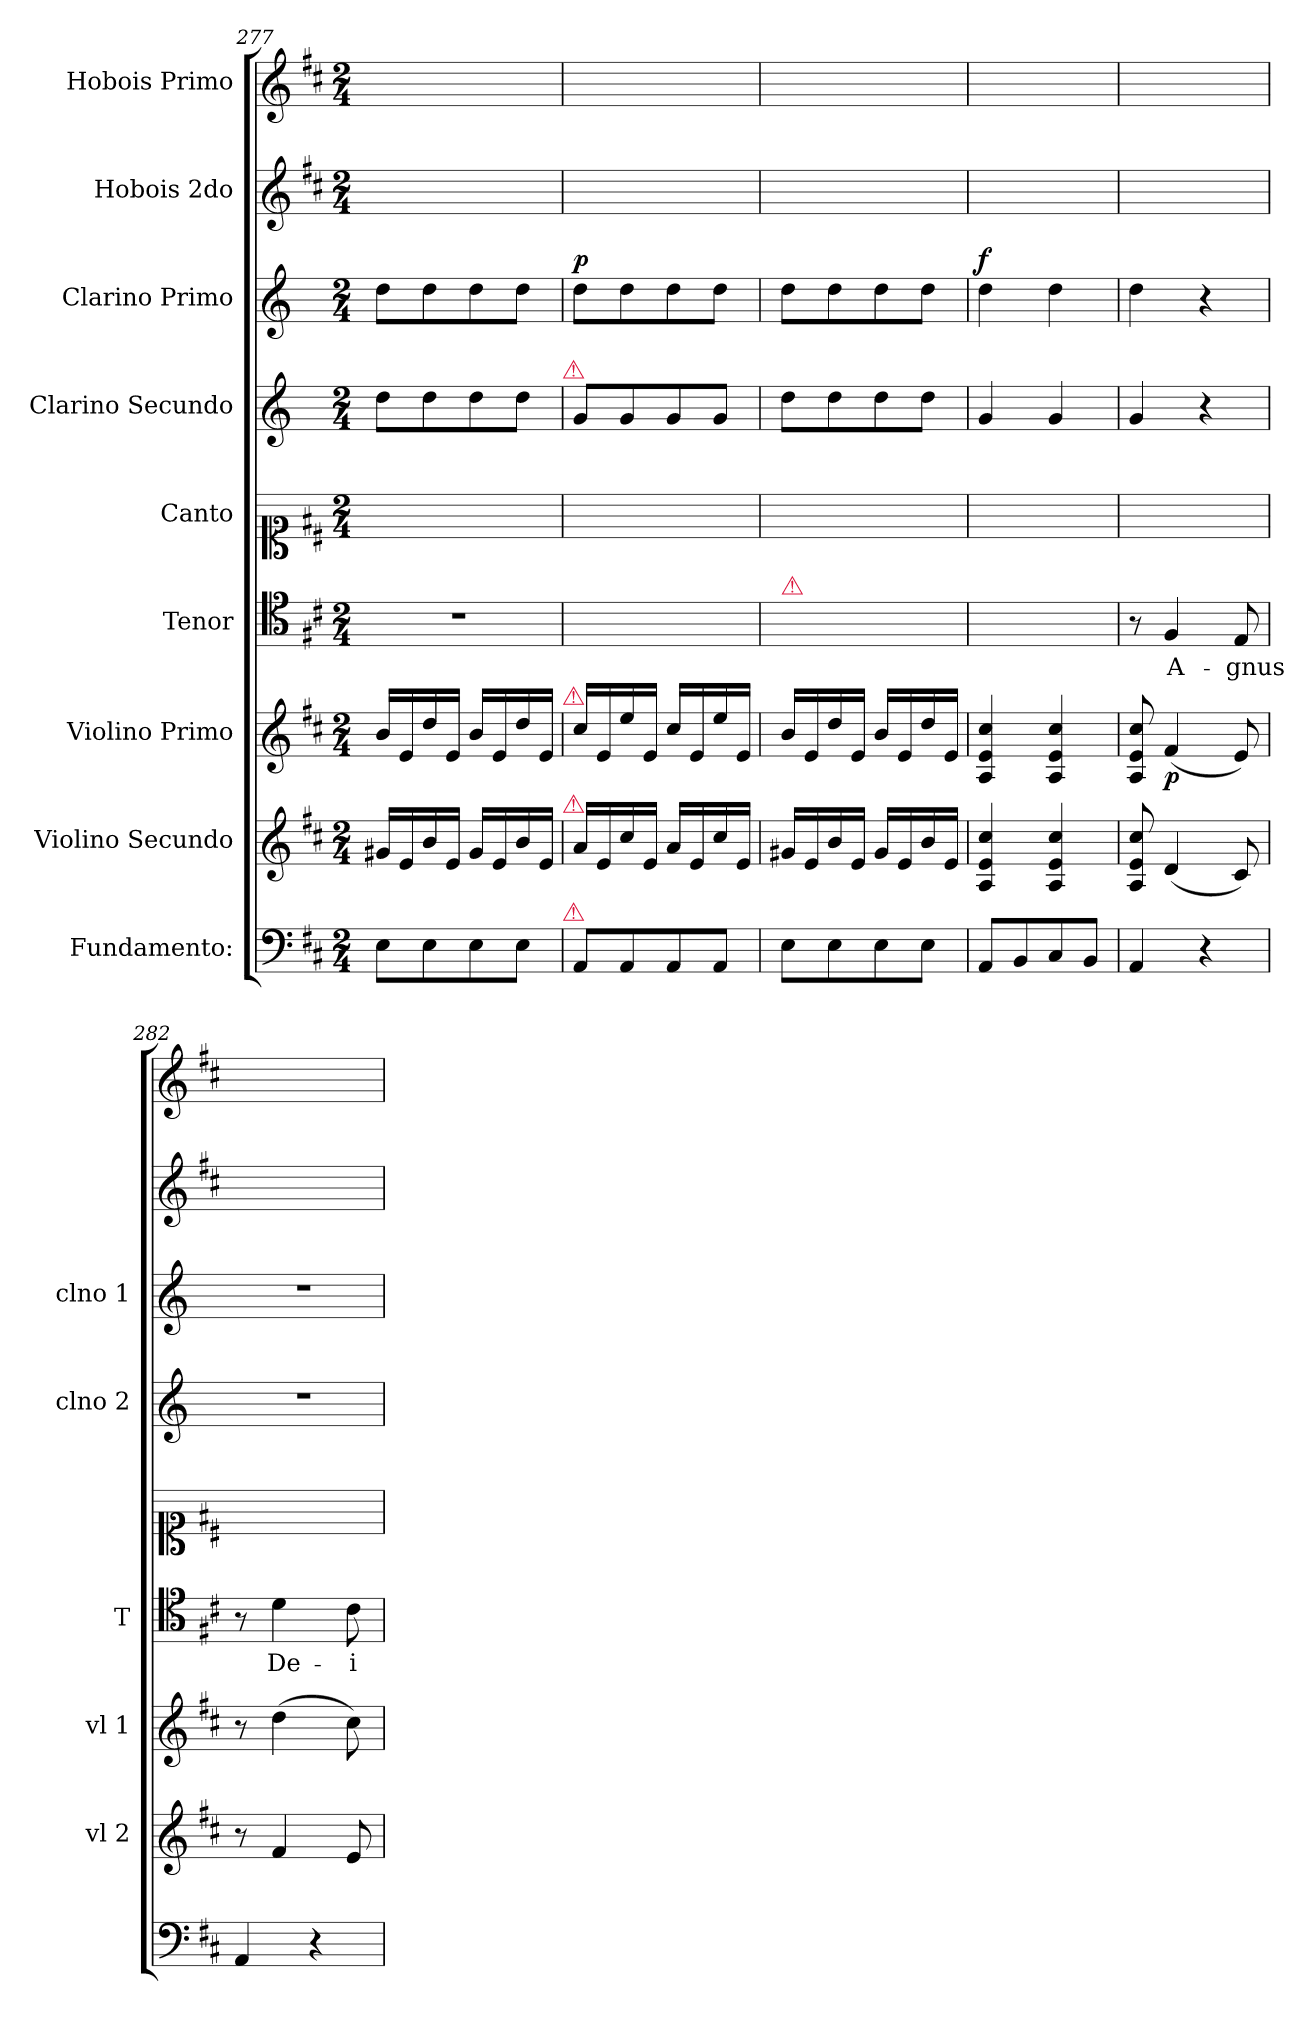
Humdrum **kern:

**kern	**kern	**kern	**dynam	**kern	**text	**kern	**kern	**kern	**dynam	**kern	**kern
*part9	*part8	*part7	*part7	*part6	*part6	*part5	*part4	*part3	*part3	*part2	*part1
*staff9	*staff8	*staff7	*staff7	*staff6	*staff6	*staff5	*staff4	*staff3	*staff3	*staff2	*staff1
*I"Fundamento:	*I"Violino Secundo	*I"Violino Primo	*	*I"Tenor	*	*I"Canto	*I"Clarino Secundo	*I"Clarino Primo	*	*I"Hobois 2do	*I"Hobois Primo
*	*I'vl 2	*I'vl 1	*	*I'T	*	*	*I'clno 2	*I'clno 1	*	*	*
*clefF4	*clefG2	*clefG2	*	*clefC4	*	*clefC1	*clefG2	*clefG2	*	*clefG2	*clefG2
*	*	*	*	*	*	*	*ITrd-1c-2	*ITrd-1c-2	*	*	*
*k[f#c#]	*k[f#c#]	*k[f#c#]	*	*k[f#c#]	*	*k[f#c#]	*k[f#c#]	*k[f#c#]	*	*k[f#c#]	*k[f#c#]
*M2/4	*M2/4	*M2/4	*	*M2/4	*	*M2/4	*M2/4	*M2/4	*	*M2/4	*M2/4
=277	=277	=277	=277	=277	=277	=277	=277	=277	=277	=277	=277
!	!	!	!	!LO:N:vis=0	!	!	!	!	!	!	!
8E\L	16g#X/LL	16b/LL	.	2r	.	2ryy	8ee\L	8ee\L	.	2ryy	2ryy
.	16e/	16e/	.	.	.	.	.	.	.	.	.
8E\	16b/	16dd/	.	.	.	.	8ee\	8ee\	.	.	.
.	16e/JJ	16e/JJ	.	.	.	.	.	.	.	.	.
8E\	16g#/LL	16b/LL	.	.	.	.	8ee\	8ee\	.	.	.
.	16e/	16e/	.	.	.	.	.	.	.	.	.
8E\J	16b/	16dd/	.	.	.	.	8ee\J	8ee\J	.	.	.
.	16e/JJ	16e/JJ	.	.	.	.	.	.	.	.	.
!	!	!	!	!	!	!	!LO:TX:a:color=crimson:t=⚠	!	!	!	!
!	!	!LO:TX:a:color=crimson:t=⚠	!	!	!	!	!	!	!	!	!
!	!LO:TX:a:color=crimson:t=⚠	!	!	!	!	!	!	!	!	!	!
!LO:TX:a:color=crimson:t=⚠	!	!	!	!	!	!	!	!	!	!	!
=278	=278	=278	=278	=278	=278	=278	=278	=278	=278	=278	=278
!	!	!	!	!	!	!	!	!	!LO:DY:a	!	!
8AA/L	16a/LL	16cc#/LL	.	2ryy	.	2ryy	8a/L	8ee\L	p	2ryy	2ryy
.	16e/	16e/	.	.	.	.	.	.	.	.	.
8AA/	16cc#/	16ee/	.	.	.	.	8a/	8ee\	.	.	.
.	16e/JJ	16e/JJ	.	.	.	.	.	.	.	.	.
8AA/	16a/LL	16cc#/LL	.	.	.	.	8a/	8ee\	.	.	.
.	16e/	16e/	.	.	.	.	.	.	.	.	.
8AA/J	16cc#/	16ee/	.	.	.	.	8a/J	8ee\J	.	.	.
.	16e/JJ	16e/JJ	.	.	.	.	.	.	.	.	.
=279	=279	=279	=279	=279	=279	=279	=279	=279	=279	=279	=279
!	!	!	!	!LO:TX:a:color=crimson:t=⚠	!	!	!	!	!	!	!
8E\L	16g#X/LL	16b/LL	.	2ryy	.	2ryy	8ee\L	8ee\L	.	2ryy	2ryy
.	16e/	16e/	.	.	.	.	.	.	.	.	.
8E\	16b/	16dd/	.	.	.	.	8ee\	8ee\	.	.	.
.	16e/JJ	16e/JJ	.	.	.	.	.	.	.	.	.
8E\	16g#/LL	16b/LL	.	.	.	.	8ee\	8ee\	.	.	.
.	16e/	16e/	.	.	.	.	.	.	.	.	.
8E\J	16b/	16dd/	.	.	.	.	8ee\J	8ee\J	.	.	.
.	16e/JJ	16e/JJ	.	.	.	.	.	.	.	.	.
=280	=280	=280	=280	=280	=280	=280	=280	=280	=280	=280	=280
!	!	!	!	!	!	!	!	!	!LO:DY:a	!	!
8AA/L	4A/ 4e/ 4cc#/	4A/ 4e/ 4cc#/	.	2ryy	.	2ryy	4a/	4ee\	f	2ryy	2ryy
8BB/	.	.	.	.	.	.	.	.	.	.	.
8C#/	4A/ 4e/ 4cc#/	4A/ 4e/ 4cc#/	.	.	.	.	4a/	4ee\	.	.	.
8BB/J	.	.	.	.	.	.	.	.	.	.	.
=281	=281	=281	=281	=281	=281	=281	=281	=281	=281	=281	=281
4AA/	8A/ 8e/ 8cc#/	8A/ 8e/ 8cc#/	.	8r	.	2ryy	4a/	4ee\	.	2ryy	2ryy
.	(<4d/	(<4f#/	p	4F#/	A-	.	.	.	.	.	.
4r	.	.	.	.	.	.	4r	4r	.	.	.
.	8c#/)	8e/)	.	8E/	-gnus	.	.	.	.	.	.
=282	=282	=282	=282	=282	=282	=282	=282	=282	=282	=282	=282
!	!	!	!	!	!	!	!LO:N:vis=0	!LO:N:vis=0	!	!	!
4AA/	8r	8r	.	8r	.	2ryy	2r	2r	.	2ryy	2ryy
.	4f#/	(>4dd\	.	4d\	De-	.	.	.	.	.	.
4r	.	.	.	.	.	.	.	.	.	.	.
.	8e/	8cc#\)	.	8c#\	-i	.	.	.	.	.	.
=	=	=	=	=	=	=	=	=	=	=	=
*-	*-	*-	*-	*-	*-	*-	*-	*-	*-	*-	*-
